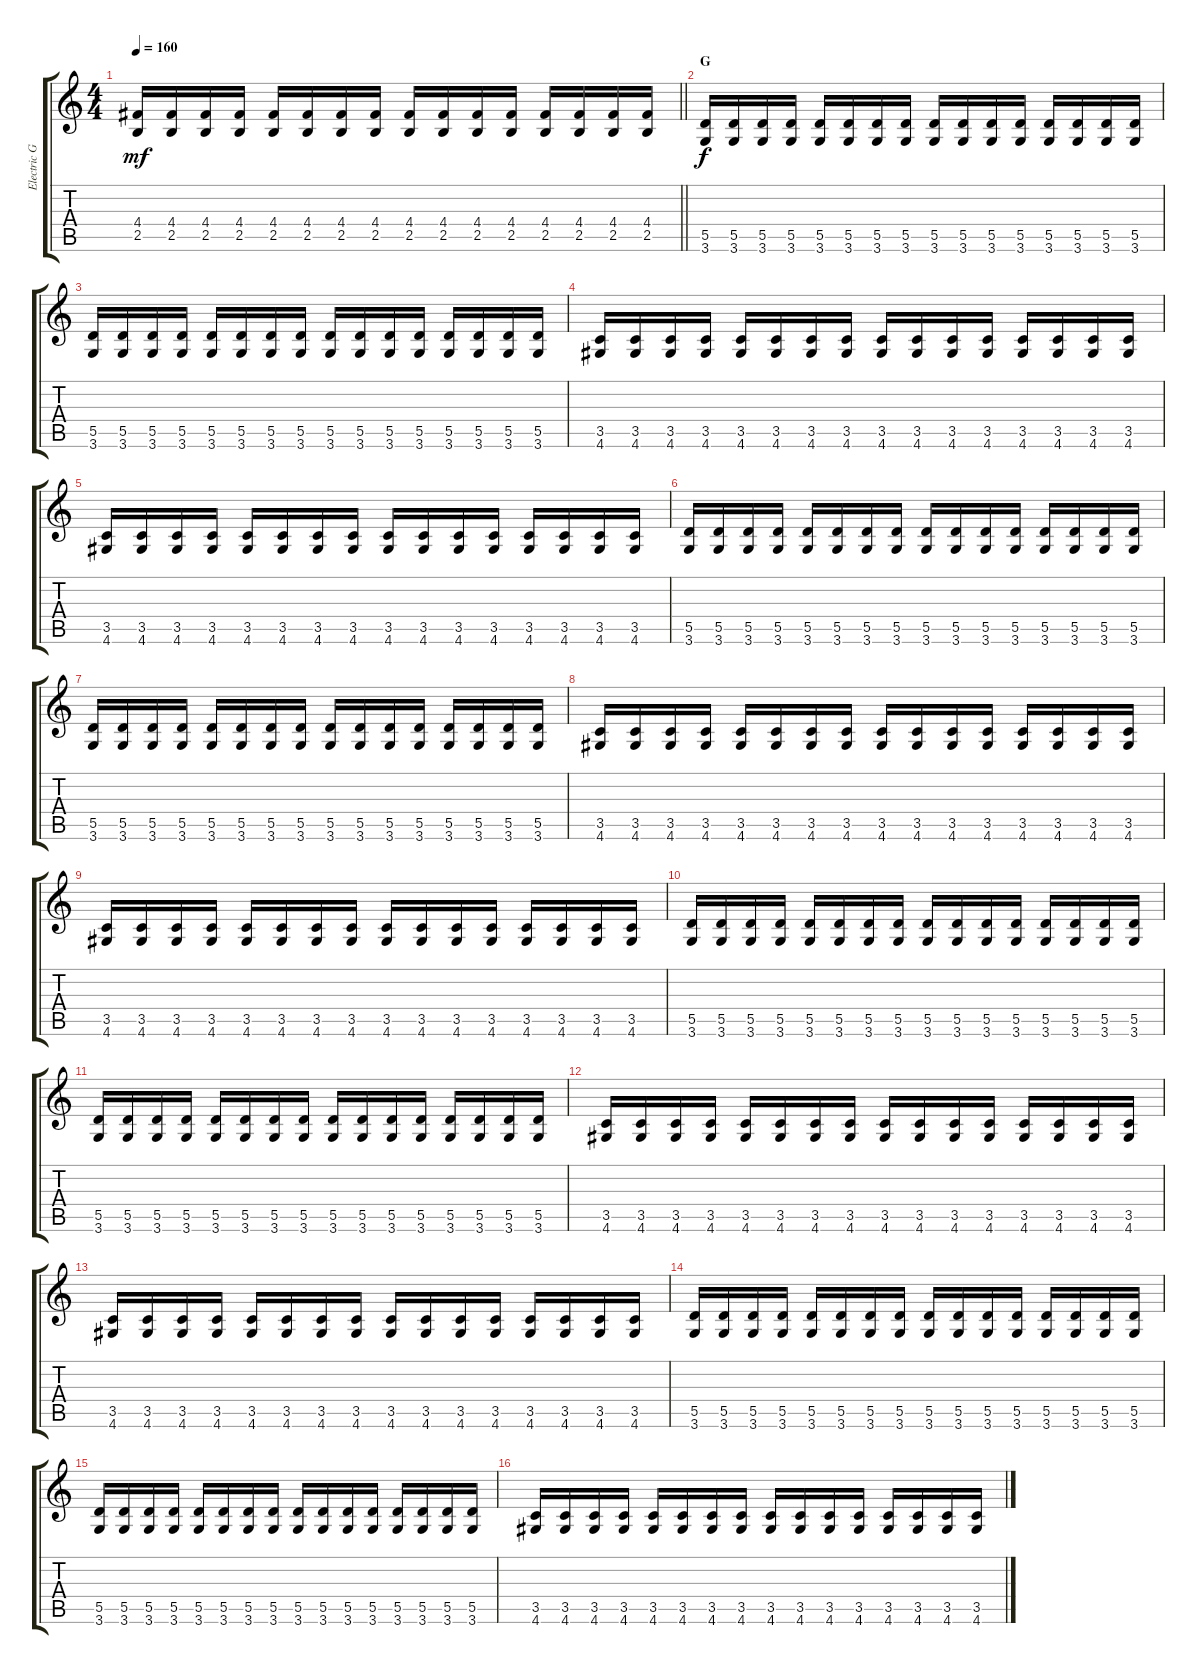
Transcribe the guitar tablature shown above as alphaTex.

\track ("Electric Guitar" "Electric G") {instrument overdrivenguitar}
\staff {score tabs}
\tuning (E4 B3 G3 D3 A2 E2) {hide}
\ts (4 4)
\tempo 160
\clef g2
\barLineRight lightlight
\ks c
(4.4 2.5).16{dy mf} (4.4 2.5).16 (4.4 2.5).16 (4.4 2.5).16 (4.4 2.5).16 (4.4 2.5).16 (4.4 2.5).16 (4.4 2.5).16 (4.4 2.5).16 (4.4 2.5).16 (4.4 2.5).16 (4.4 2.5).16 (4.4 2.5).16 (4.4 2.5).16 (4.4 2.5).16 (4.4 2.5).16 |
\section ("" "G")
(5.5 3.6).16{dy f} (5.5 3.6).16 (5.5 3.6).16 (5.5 3.6).16 (5.5 3.6).16 (5.5 3.6).16 (5.5 3.6).16 (5.5 3.6).16 (5.5 3.6).16 (5.5 3.6).16 (5.5 3.6).16 (5.5 3.6).16 (5.5 3.6).16 (5.5 3.6).16 (5.5 3.6).16 (5.5 3.6).16 |
(5.5 3.6).16 (5.5 3.6).16 (5.5 3.6).16 (5.5 3.6).16 (5.5 3.6).16 (5.5 3.6).16 (5.5 3.6).16 (5.5 3.6).16 (5.5 3.6).16 (5.5 3.6).16 (5.5 3.6).16 (5.5 3.6).16 (5.5 3.6).16 (5.5 3.6).16 (5.5 3.6).16 (5.5 3.6).16 |
(3.5 4.6).16 (3.5 4.6).16 (3.5 4.6).16 (3.5 4.6).16 (3.5 4.6).16 (3.5 4.6).16 (3.5 4.6).16 (3.5 4.6).16 (3.5 4.6).16 (3.5 4.6).16 (3.5 4.6).16 (3.5 4.6).16 (3.5 4.6).16 (3.5 4.6).16 (3.5 4.6).16 (3.5 4.6).16 |
(3.5 4.6).16 (3.5 4.6).16 (3.5 4.6).16 (3.5 4.6).16 (3.5 4.6).16 (3.5 4.6).16 (3.5 4.6).16 (3.5 4.6).16 (3.5 4.6).16 (3.5 4.6).16 (3.5 4.6).16 (3.5 4.6).16 (3.5 4.6).16 (3.5 4.6).16 (3.5 4.6).16 (3.5 4.6).16 |
(5.5 3.6).16 (5.5 3.6).16 (5.5 3.6).16 (5.5 3.6).16 (5.5 3.6).16 (5.5 3.6).16 (5.5 3.6).16 (5.5 3.6).16 (5.5 3.6).16 (5.5 3.6).16 (5.5 3.6).16 (5.5 3.6).16 (5.5 3.6).16 (5.5 3.6).16 (5.5 3.6).16 (5.5 3.6).16 |
(5.5 3.6).16 (5.5 3.6).16 (5.5 3.6).16 (5.5 3.6).16 (5.5 3.6).16 (5.5 3.6).16 (5.5 3.6).16 (5.5 3.6).16 (5.5 3.6).16 (5.5 3.6).16 (5.5 3.6).16 (5.5 3.6).16 (5.5 3.6).16 (5.5 3.6).16 (5.5 3.6).16 (5.5 3.6).16 |
(3.5 4.6).16 (3.5 4.6).16 (3.5 4.6).16 (3.5 4.6).16 (3.5 4.6).16 (3.5 4.6).16 (3.5 4.6).16 (3.5 4.6).16 (3.5 4.6).16 (3.5 4.6).16 (3.5 4.6).16 (3.5 4.6).16 (3.5 4.6).16 (3.5 4.6).16 (3.5 4.6).16 (3.5 4.6).16 |
(3.5 4.6).16 (3.5 4.6).16 (3.5 4.6).16 (3.5 4.6).16 (3.5 4.6).16 (3.5 4.6).16 (3.5 4.6).16 (3.5 4.6).16 (3.5 4.6).16 (3.5 4.6).16 (3.5 4.6).16 (3.5 4.6).16 (3.5 4.6).16 (3.5 4.6).16 (3.5 4.6).16 (3.5 4.6).16 |
(5.5 3.6).16 (5.5 3.6).16 (5.5 3.6).16 (5.5 3.6).16 (5.5 3.6).16 (5.5 3.6).16 (5.5 3.6).16 (5.5 3.6).16 (5.5 3.6).16 (5.5 3.6).16 (5.5 3.6).16 (5.5 3.6).16 (5.5 3.6).16 (5.5 3.6).16 (5.5 3.6).16 (5.5 3.6).16 |
(5.5 3.6).16 (5.5 3.6).16 (5.5 3.6).16 (5.5 3.6).16 (5.5 3.6).16 (5.5 3.6).16 (5.5 3.6).16 (5.5 3.6).16 (5.5 3.6).16 (5.5 3.6).16 (5.5 3.6).16 (5.5 3.6).16 (5.5 3.6).16 (5.5 3.6).16 (5.5 3.6).16 (5.5 3.6).16 |
(3.5 4.6).16 (3.5 4.6).16 (3.5 4.6).16 (3.5 4.6).16 (3.5 4.6).16 (3.5 4.6).16 (3.5 4.6).16 (3.5 4.6).16 (3.5 4.6).16 (3.5 4.6).16 (3.5 4.6).16 (3.5 4.6).16 (3.5 4.6).16 (3.5 4.6).16 (3.5 4.6).16 (3.5 4.6).16 |
(3.5 4.6).16 (3.5 4.6).16 (3.5 4.6).16 (3.5 4.6).16 (3.5 4.6).16 (3.5 4.6).16 (3.5 4.6).16 (3.5 4.6).16 (3.5 4.6).16 (3.5 4.6).16 (3.5 4.6).16 (3.5 4.6).16 (3.5 4.6).16 (3.5 4.6).16 (3.5 4.6).16 (3.5 4.6).16 |
(5.5 3.6).16 (5.5 3.6).16 (5.5 3.6).16 (5.5 3.6).16 (5.5 3.6).16 (5.5 3.6).16 (5.5 3.6).16 (5.5 3.6).16 (5.5 3.6).16 (5.5 3.6).16 (5.5 3.6).16 (5.5 3.6).16 (5.5 3.6).16 (5.5 3.6).16 (5.5 3.6).16 (5.5 3.6).16 |
(5.5 3.6).16 (5.5 3.6).16 (5.5 3.6).16 (5.5 3.6).16 (5.5 3.6).16 (5.5 3.6).16 (5.5 3.6).16 (5.5 3.6).16 (5.5 3.6).16 (5.5 3.6).16 (5.5 3.6).16 (5.5 3.6).16 (5.5 3.6).16 (5.5 3.6).16 (5.5 3.6).16 (5.5 3.6).16 |
(3.5 4.6).16 (3.5 4.6).16 (3.5 4.6).16 (3.5 4.6).16 (3.5 4.6).16 (3.5 4.6).16 (3.5 4.6).16 (3.5 4.6).16 (3.5 4.6).16 (3.5 4.6).16 (3.5 4.6).16 (3.5 4.6).16 (3.5 4.6).16 (3.5 4.6).16 (3.5 4.6).16 (3.5 4.6).16
